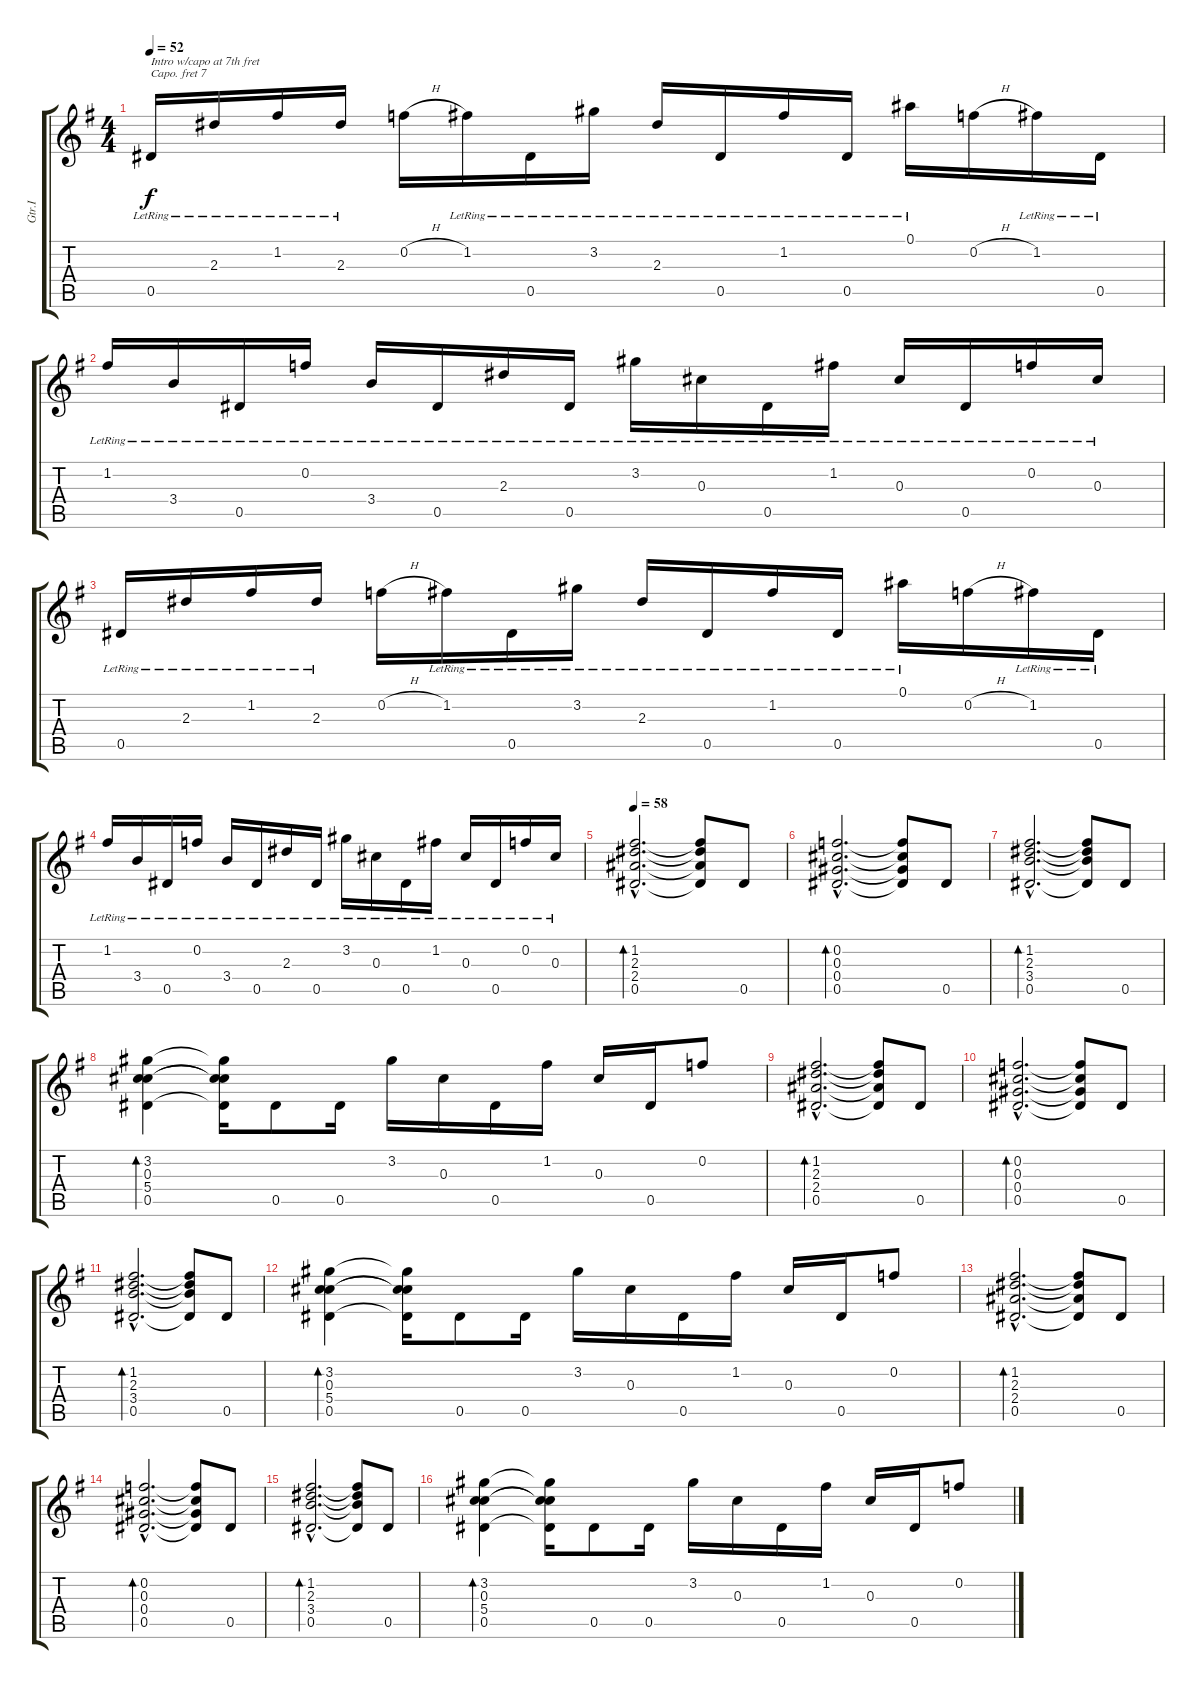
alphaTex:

\track ("Gtr.I" "Gtr.I") {instrument electricguitarclean}
\staff {score tabs}
\capo 7
\tuning (Eb4 Bb3 Gb3 Db3 Ab2 Eb2) {hide}
\ts (4 4)
\tempo 52
\clef g2
\ks eminor
0.5{lr}.16{txt "Intro w/capo at 7th fret" dy f instrument electricguitarclean} 2.3{lr}.16 1.2{lr}.16 2.3{lr}.16 0.2{h}.16 1.2{lr}.16 0.5{lr}.16 3.2{lr}.16 2.3{lr}.16 0.5{lr}.16 1.2{lr}.16 0.5{lr}.16 0.1{lr}.16 0.2{h}.16 1.2{lr}.16 0.5{lr}.16 |
1.2{lr}.16 3.4{lr}.16 0.5{lr}.16 0.2{lr}.16 3.4{lr}.16 0.5{lr}.16 2.3{lr}.16 0.5{lr}.16 3.2{lr}.16 0.3{lr}.16 0.5{lr}.16 1.2{lr}.16 0.3{lr}.16 0.5{lr}.16 0.2{lr}.16 0.3{lr}.16 |
0.5{lr}.16 2.3{lr}.16 1.2{lr}.16 2.3{lr}.16 0.2{h}.16 1.2{lr}.16 0.5{lr}.16 3.2{lr}.16 2.3{lr}.16 0.5{lr}.16 1.2{lr}.16 0.5{lr}.16 0.1{lr}.16 0.2{h}.16 1.2{lr}.16 0.5{lr}.16 |
1.2{lr}.16 3.4{lr}.16 0.5{lr}.16 0.2{lr}.16 3.4{lr}.16 0.5{lr}.16 2.3{lr}.16 0.5{lr}.16 3.2{lr}.16 0.3{lr}.16 0.5{lr}.16 1.2{lr}.16 0.3{lr}.16 0.5{lr}.16 0.2{lr}.16 0.3{lr}.16 |
\tempo 58
(1.2{hac} 2.3{hac} 2.4{hac} 0.5{hac}).2{d bd 30} (1.2{t} 2.3{t} 2.4{t} 0.5{t}).8 0.5.8 |
(0.2{hac} 0.3{hac} 0.4{hac} 0.5{hac}).2{d bd 30} (0.2{t} 0.3{t} 0.4{t} 0.5{t}).8 0.5.8 |
(1.2{hac} 2.3{hac} 3.4{hac} 0.5{hac}).2{d bd 30} (1.2{t} 2.3{t} 3.4{t} 0.5{t}).8 0.5.8 |
(3.2 0.3 5.4 0.5).4{bd 30} (3.2{t} 0.3{t} 5.4{t} 0.5{t}).16 0.5.8 0.5.16 3.2.16 0.3.16 0.5.16 1.2.16 0.3.16 0.5.16 0.2.8 |
(1.2{hac} 2.3{hac} 2.4{hac} 0.5{hac}).2{d bd 30} (1.2{t} 2.3{t} 2.4{t} 0.5{t}).8 0.5.8 |
(0.2{hac} 0.3{hac} 0.4{hac} 0.5{hac}).2{d bd 30} (0.2{t} 0.3{t} 0.4{t} 0.5{t}).8 0.5.8 |
(1.2{hac} 2.3{hac} 3.4{hac} 0.5{hac}).2{d bd 30} (1.2{t} 2.3{t} 3.4{t} 0.5{t}).8 0.5.8 |
(3.2 0.3 5.4 0.5).4{bd 30} (3.2{t} 0.3{t} 5.4{t} 0.5{t}).16 0.5.8 0.5.16 3.2.16 0.3.16 0.5.16 1.2.16 0.3.16 0.5.16 0.2.8 |
(1.2{hac} 2.3{hac} 2.4{hac} 0.5{hac}).2{d bd 30} (1.2{t} 2.3{t} 2.4{t} 0.5{t}).8 0.5.8 |
(0.2{hac} 0.3{hac} 0.4{hac} 0.5{hac}).2{d bd 30} (0.2{t} 0.3{t} 0.4{t} 0.5{t}).8 0.5.8 |
(1.2{hac} 2.3{hac} 3.4{hac} 0.5{hac}).2{d bd 30} (1.2{t} 2.3{t} 3.4{t} 0.5{t}).8 0.5.8 |
(3.2 0.3 5.4 0.5).4{bd 30} (3.2{t} 0.3{t} 5.4{t} 0.5{t}).16 0.5.8 0.5.16 3.2.16 0.3.16 0.5.16 1.2.16 0.3.16 0.5.16 0.2.8
